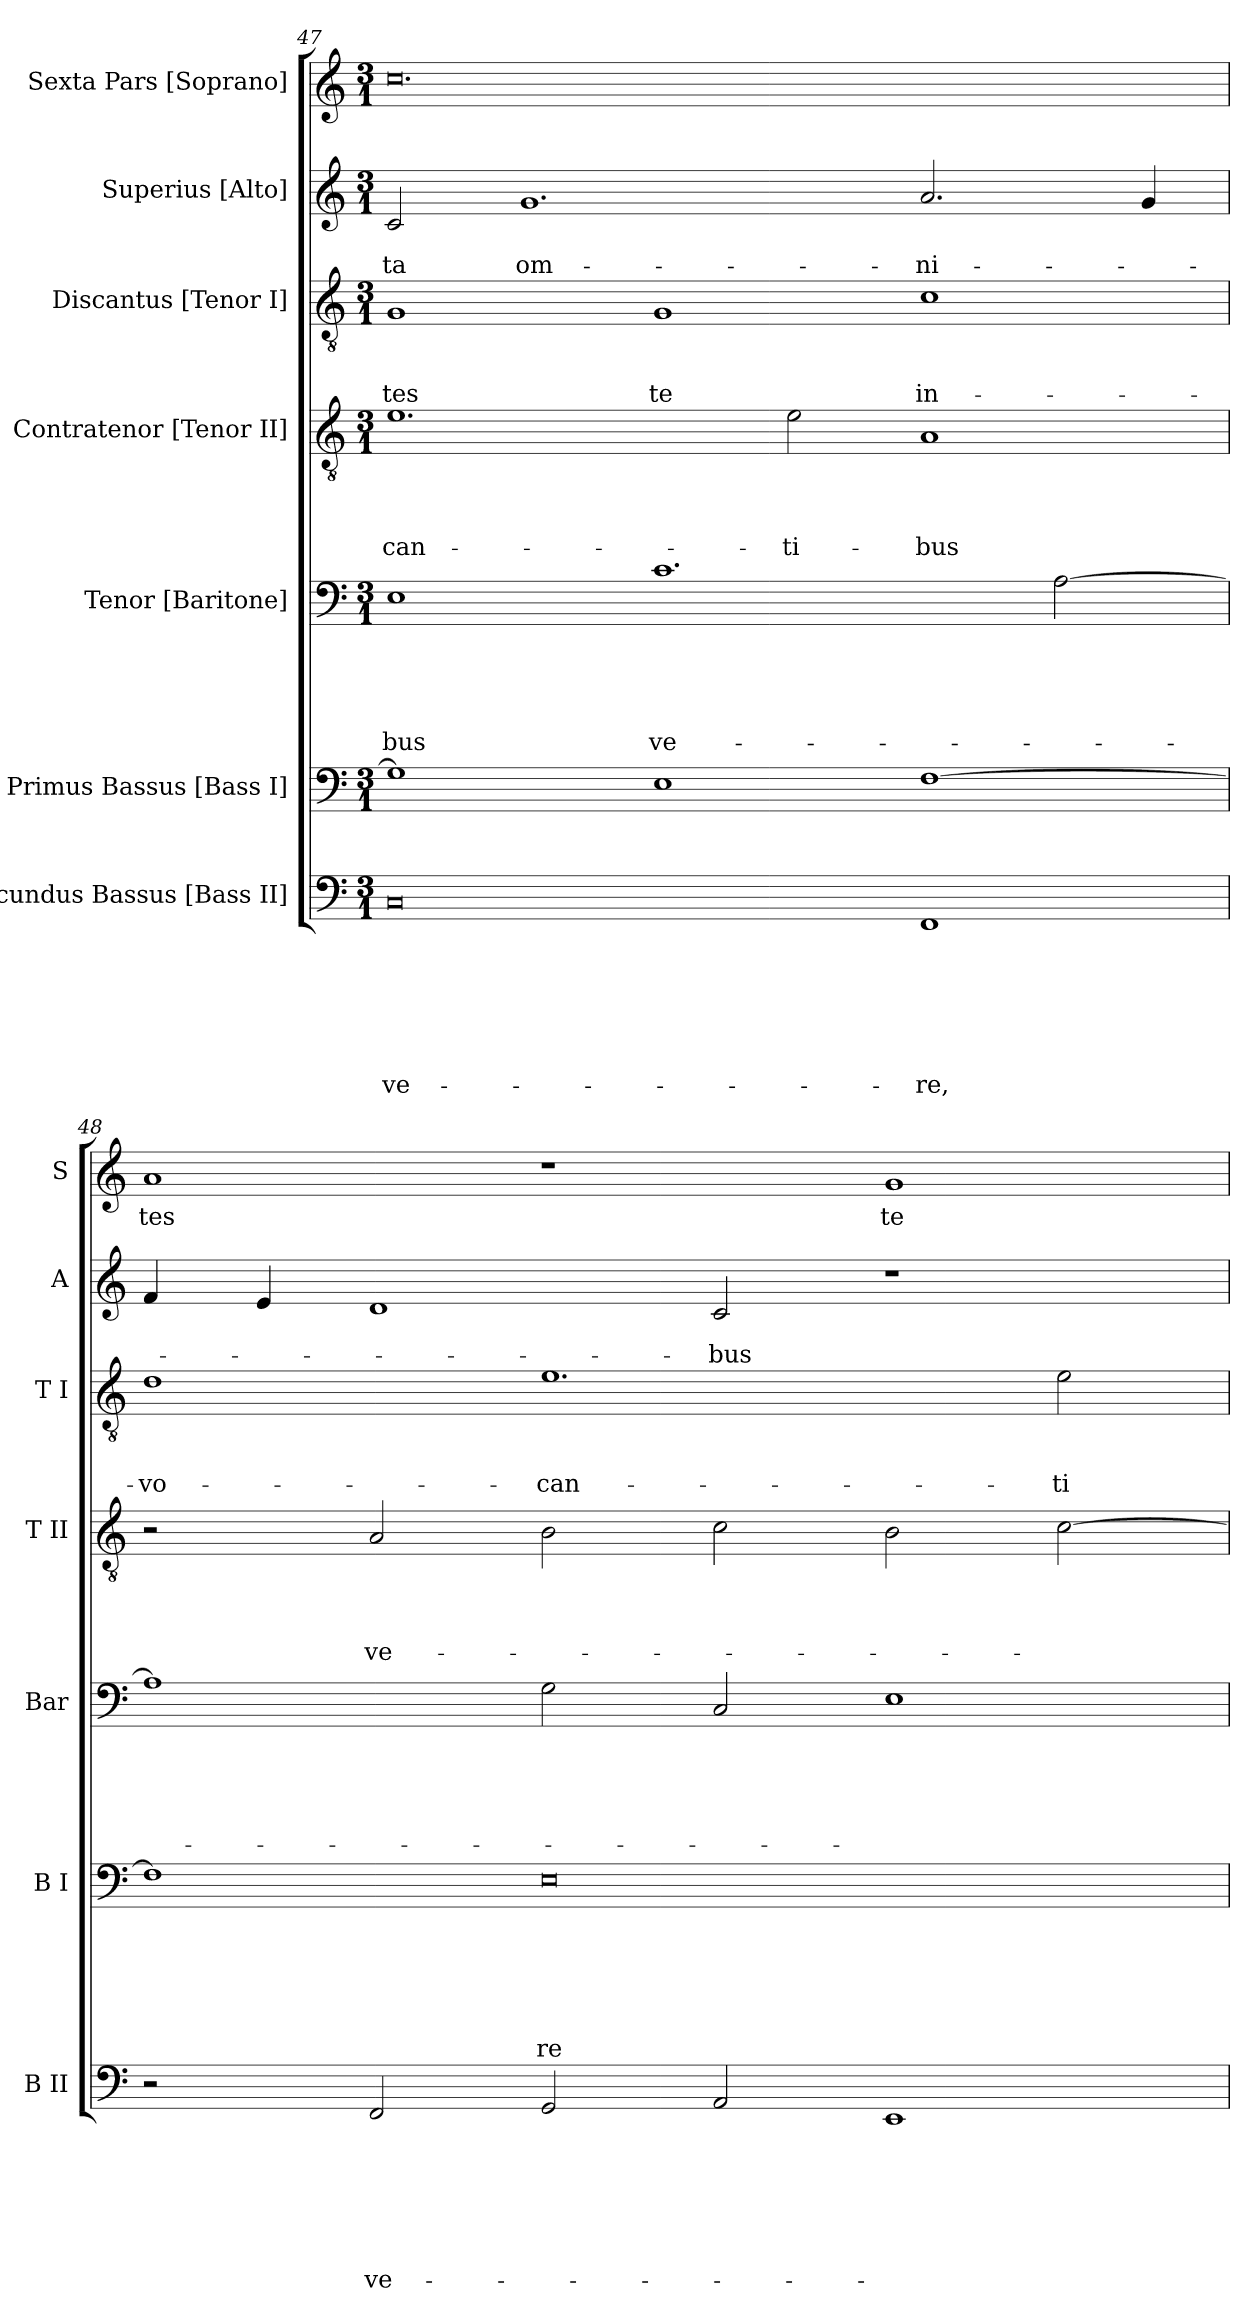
**kern	**text	**text	**text	**text	**text	**text	**text	**kern	**text	**text	**text	**text	**text	**text	**kern	**text	**text	**text	**text	**text	**kern	**text	**text	**text	**text	**kern	**text	**text	**text	**kern	**text	**text	**kern	**text
*part7	*part7	*part7	*part7	*part7	*part7	*part7	*part7	*part6	*part6	*part6	*part6	*part6	*part6	*part6	*part5	*part5	*part5	*part5	*part5	*part5	*part4	*part4	*part4	*part4	*part4	*part3	*part3	*part3	*part3	*part2	*part2	*part2	*part1	*part1
*staff7	*staff7	*staff7	*staff7	*staff7	*staff7	*staff7	*staff7	*staff6	*staff6	*staff6	*staff6	*staff6	*staff6	*staff6	*staff5	*staff5	*staff5	*staff5	*staff5	*staff5	*staff4	*staff4	*staff4	*staff4	*staff4	*staff3	*staff3	*staff3	*staff3	*staff2	*staff2	*staff2	*staff1	*staff1
*I"Secundus Bassus [Bass II]	*	*	*	*	*	*	*	*I"Primus Bassus [Bass I]	*	*	*	*	*	*	*I"Tenor [Baritone]	*	*	*	*	*	*I"Contratenor [Tenor II]	*	*	*	*	*I"Discantus [Tenor I]	*	*	*	*I"Superius [Alto]	*	*	*I"Sexta Pars [Soprano]	*
*I'B II	*	*	*	*	*	*	*	*I'B I	*	*	*	*	*	*	*I'Bar	*	*	*	*	*	*I'T II	*	*	*	*	*I'T I	*	*	*	*I'A	*	*	*I'S	*
*clefF4	*	*	*	*	*	*	*	*clefF4	*	*	*	*	*	*	*clefF4	*	*	*	*	*	*clefGv2	*	*	*	*	*clefGv2	*	*	*	*clefG2	*	*	*clefG2	*
*k[]	*	*	*	*	*	*	*	*k[]	*	*	*	*	*	*	*k[]	*	*	*	*	*	*k[]	*	*	*	*	*k[]	*	*	*	*k[]	*	*	*k[]	*
*C:	*	*	*	*	*	*	*	*C:	*	*	*	*	*	*	*C:	*	*	*	*	*	*C:	*	*	*	*	*C:	*	*	*	*C:	*	*	*C:	*
*M3/1	*	*	*	*	*	*	*	*M3/1	*	*	*	*	*	*	*M3/1	*	*	*	*	*	*M3/1	*	*	*	*	*M3/1	*	*	*	*M3/1	*	*	*M3/1	*
=47	=47	=47	=47	=47	=47	=47	=47	=47	=47	=47	=47	=47	=47	=47	=47	=47	=47	=47	=47	=47	=47	=47	=47	=47	=47	=47	=47	=47	=47	=47	=47	=47	=47	=47
!	!	!	!	!	!	!	!LO:LY:b:rj	!	!	!	!	!	!	!	!	!	!	!	!	!LO:LY:b	!	!	!	!	!LO:LY:b	!	!	!	!LO:LY:b	!	!	!LO:LY:b	!	!
0C	.	.	.	.	.	.	ve-	1G]	.	.	.	.	.	.	1E	.	.	.	.	-bus	1.e	.	.	.	-can-	1G	.	.	-tes	2c/	.	-ta	0.cc	.
!	!	!	!	!	!	!	!	!	!	!	!	!	!	!	!	!	!	!	!	!	!	!	!	!	!	!	!	!	!	!	!	!LO:LY:b	!	!
.	.	.	.	.	.	.	.	.	.	.	.	.	.	.	.	.	.	.	.	.	.	.	.	.	.	.	.	.	.	1.g	.	om-	.	.
!	!	!	!	!	!	!	!	!	!	!	!	!	!	!	!	!	!	!	!	!LO:LY:b	!	!	!	!	!	!	!	!	!LO:LY:b	!	!	!	!	!
.	.	.	.	.	.	.	.	1E	.	.	.	.	.	.	1.c	.	.	.	.	ve-	.	.	.	.	.	1G	.	.	te	.	.	.	.	.
!	!	!	!	!	!	!	!	!	!	!	!	!	!	!	!	!	!	!	!	!	!	!	!	!	!LO:LY:b	!	!	!	!	!	!	!	!	!
.	.	.	.	.	.	.	.	.	.	.	.	.	.	.	.	.	.	.	.	.	2e\	.	.	.	-ti-	.	.	.	.	.	.	.	.	.
!	!	!	!	!	!	!	!LO:LY:b:rj	!	!	!	!	!	!	!	!	!	!	!	!	!	!	!	!	!	!LO:LY:b	!	!	!	!LO:LY:b	!	!	!LO:LY:b	!	!
1FF	.	.	.	.	.	.	-re,	[>1F	.	.	.	.	.	.	.	.	.	.	.	.	1A	.	.	.	-bus	1c	.	.	in-	2.a/	.	-ni-	.	.
.	.	.	.	.	.	.	.	.	.	.	.	.	.	.	[>2A\	.	.	.	.	.	.	.	.	.	.	.	.	.	.	.	.	.	.	.
.	.	.	.	.	.	.	.	.	.	.	.	.	.	.	.	.	.	.	.	.	.	.	.	.	.	.	.	.	.	4g/	.	.	.	.
=48	=48	=48	=48	=48	=48	=48	=48	=48	=48	=48	=48	=48	=48	=48	=48	=48	=48	=48	=48	=48	=48	=48	=48	=48	=48	=48	=48	=48	=48	=48	=48	=48	=48	=48
!	!	!	!	!	!	!	!	!	!	!	!	!	!	!	!	!	!	!	!	!	!	!	!	!	!	!	!	!	!LO:LY:b	!	!	!	!	!LO:LY:b
2r	.	.	.	.	.	.	.	1F]	.	.	.	.	.	.	1A]	.	.	.	.	.	2r	.	.	.	.	1d	.	.	-vo-	4f/	.	.	1a	-tes
.	.	.	.	.	.	.	.	.	.	.	.	.	.	.	.	.	.	.	.	.	.	.	.	.	.	.	.	.	.	4e/	.	.	.	.
!	!	!	!	!	!	!	!LO:LY:b:rj	!	!	!	!	!	!	!	!	!	!	!	!	!	!	!	!	!	!LO:LY:b	!	!	!	!	!	!	!	!	!
2FF/	.	.	.	.	.	.	ve-	.	.	.	.	.	.	.	.	.	.	.	.	.	2A/	.	.	.	ve-	.	.	.	.	1d	.	.	.	.
!	!	!	!	!	!	!	!	!	!	!	!	!	!	!LO:LY:b	!	!	!	!	!	!	!	!	!	!	!	!	!	!	!LO:LY:b	!	!	!	!	!
2GG/	.	.	.	.	.	.	.	0E	.	.	.	.	.	-re	2G\	.	.	.	.	.	2B\	.	.	.	.	1.e	.	.	-can-	.	.	.	1r	.
!	!	!	!	!	!	!	!	!	!	!	!	!	!	!	!	!	!	!	!	!	!	!	!	!	!	!	!	!	!	!	!	!LO:LY:b	!	!
2AA/	.	.	.	.	.	.	.	.	.	.	.	.	.	.	2C/	.	.	.	.	.	2c\	.	.	.	.	.	.	.	.	2c/	.	-bus	.	.
!	!	!	!	!	!	!	!	!	!	!	!	!	!	!	!	!	!	!	!	!	!	!	!	!	!	!	!	!	!	!	!	!	!	!LO:LY:b
1EE	.	.	.	.	.	.	.	.	.	.	.	.	.	.	1E	.	.	.	.	.	2B\	.	.	.	.	.	.	.	.	1r	.	.	1g	te
!	!	!	!	!	!	!	!	!	!	!	!	!	!	!	!	!	!	!	!	!	!	!	!	!	!	!	!	!	!LO:LY:b	!	!	!	!	!
.	.	.	.	.	.	.	.	.	.	.	.	.	.	.	.	.	.	.	.	.	[>2c\	.	.	.	.	2e\	.	.	-ti-	.	.	.	.	.
=	=	=	=	=	=	=	=	=	=	=	=	=	=	=	=	=	=	=	=	=	=	=	=	=	=	=	=	=	=	=	=	=	=	=
*-	*-	*-	*-	*-	*-	*-	*-	*-	*-	*-	*-	*-	*-	*-	*-	*-	*-	*-	*-	*-	*-	*-	*-	*-	*-	*-	*-	*-	*-	*-	*-	*-	*-	*-
